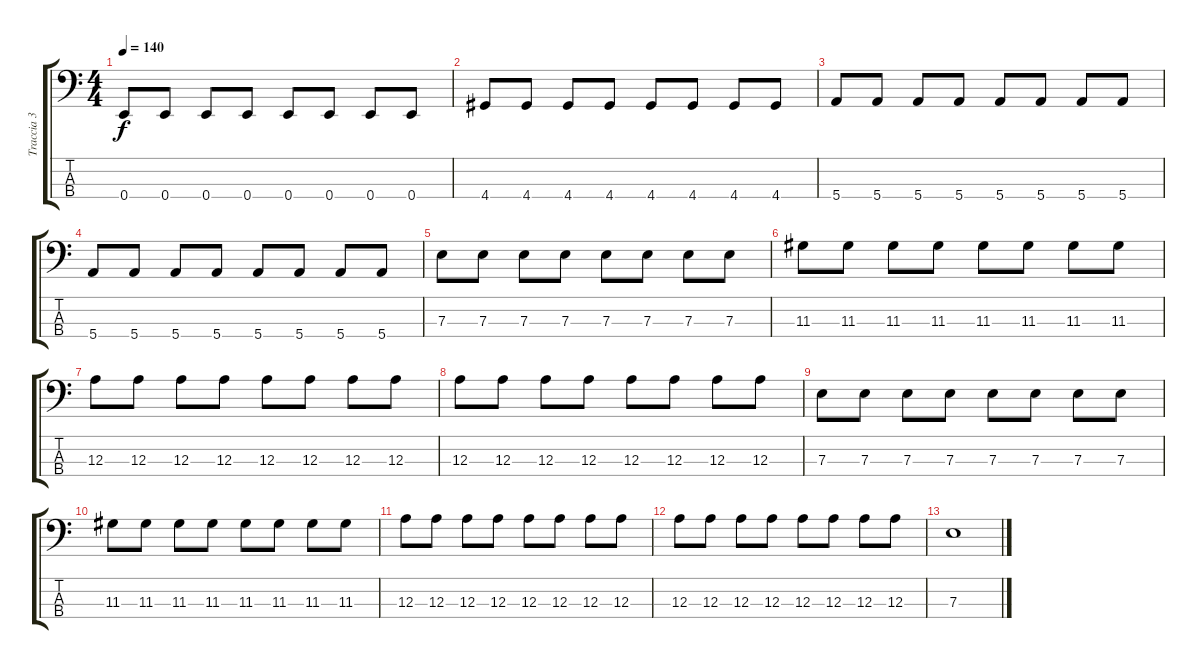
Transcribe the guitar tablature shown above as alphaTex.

\track ("Traccia 3" "Traccia 3") {instrument electricbassfinger}
\staff {score tabs}
\tuning (G2 D2 A1 E1) {hide}
\ts (4 4)
\tempo 140
\clef f4
\ks c
0.4.8{dy f} 0.4.8 0.4.8 0.4.8 0.4.8 0.4.8 0.4.8 0.4.8 |
4.4.8 4.4.8 4.4.8 4.4.8 4.4.8 4.4.8 4.4.8 4.4.8 |
5.4.8 5.4.8 5.4.8 5.4.8 5.4.8 5.4.8 5.4.8 5.4.8 |
5.4.8 5.4.8 5.4.8 5.4.8 5.4.8 5.4.8 5.4.8 5.4.8 |
7.3.8 7.3.8 7.3.8 7.3.8 7.3.8 7.3.8 7.3.8 7.3.8 |
11.3.8 11.3.8 11.3.8 11.3.8 11.3.8 11.3.8 11.3.8 11.3.8 |
12.3.8 12.3.8 12.3.8 12.3.8 12.3.8 12.3.8 12.3.8 12.3.8 |
12.3.8 12.3.8 12.3.8 12.3.8 12.3.8 12.3.8 12.3.8 12.3.8 |
7.3.8 7.3.8 7.3.8 7.3.8 7.3.8 7.3.8 7.3.8 7.3.8 |
11.3.8 11.3.8 11.3.8 11.3.8 11.3.8 11.3.8 11.3.8 11.3.8 |
12.3.8 12.3.8 12.3.8 12.3.8 12.3.8 12.3.8 12.3.8 12.3.8 |
12.3.8 12.3.8 12.3.8 12.3.8 12.3.8 12.3.8 12.3.8 12.3.8 |
7.3.1
